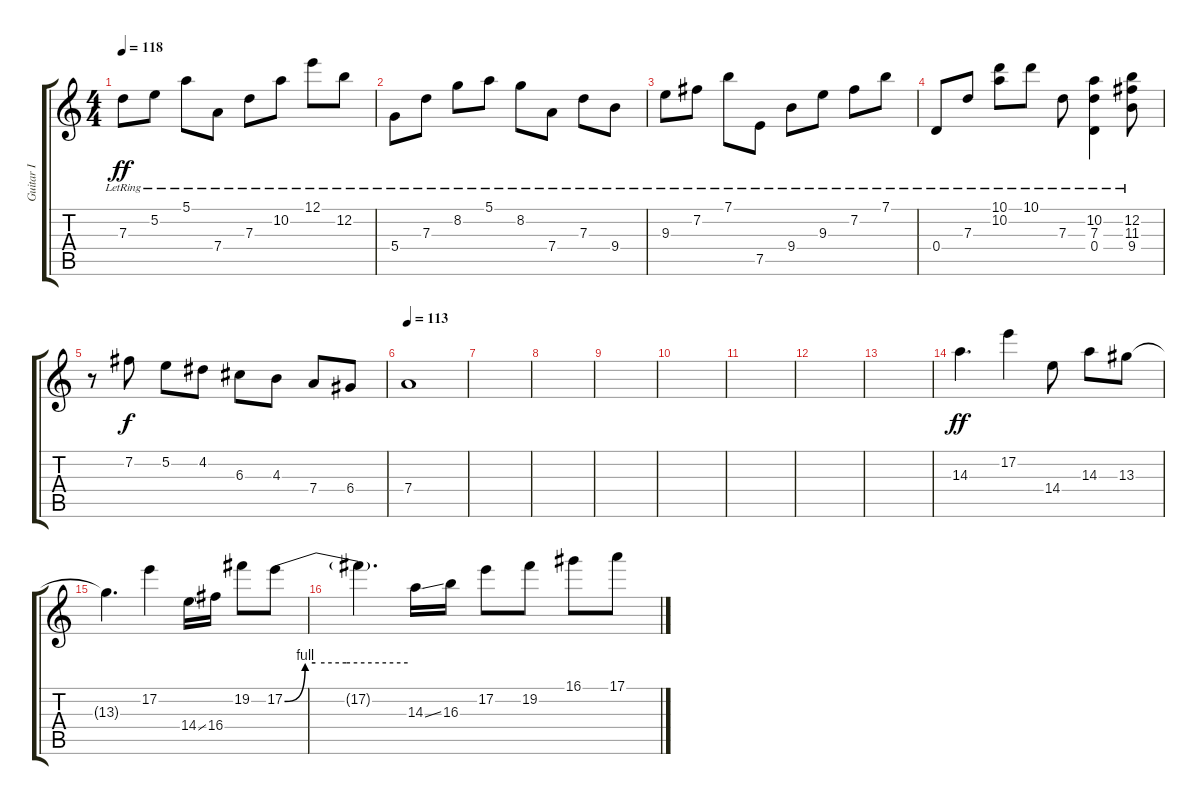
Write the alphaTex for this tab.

\track ("Guitar I" "Guitar I") {instrument distortionguitar}
\staff {score tabs}
\tuning (E4 B3 G3 D3 A2 E2) {hide}
\ts (4 4)
\tempo 118
\clef g2
\ks c
7.3{lr}.8{dy ff} 5.2{lr}.8 5.1{lr}.8 7.4{lr}.8 7.3{lr}.8 10.2{lr}.8 12.1{lr}.8 12.2{lr}.8 |
5.4{lr}.8 7.3{lr}.8 8.2{lr}.8 5.1{lr}.8 8.2{lr}.8 7.4{lr}.8 7.3{lr}.8 9.4{lr}.8 |
9.3{lr}.8 7.2{lr}.8 7.1{lr}.8 7.5{lr}.8 9.4{lr}.8 9.3{lr}.8 7.2{lr}.8 7.1{lr}.8 |
0.4{lr}.8 7.3{lr}.8 (10.1{lr} 10.2{lr}).8 10.1{lr}.8 7.3{lr}.8 (10.2{lr} 7.3{lr} 0.4{lr}).4 (12.2{lr} 11.3{lr} 9.4{lr}).8 |
r.8{volume 12 balance 6 instrument distortionguitar} 7.2.8{dy f} 5.2.8 4.2.8 6.3.8 4.3.8 7.4.8 6.4.8 |
\tempo 113
7.4.1 |
|
|
|
|
|
|
|
14.3.4{d dy ff volume 8} 17.2.4 14.4.8 14.3.8{volume 9} 13.3.8 |
13.3{t}.4{d} 17.2.4{volume 9} 14.4{ss}.16 16.4.16 19.2.8 17.2{be (custom 0 0 10 4 15 4 30 4 60 4)}.8{volume 10} |
17.2{t}.4{d} 14.3{ss}.16{volume 11} 16.3.16 17.2.8 19.2.8{volume 12} 16.1.8 17.1.8
